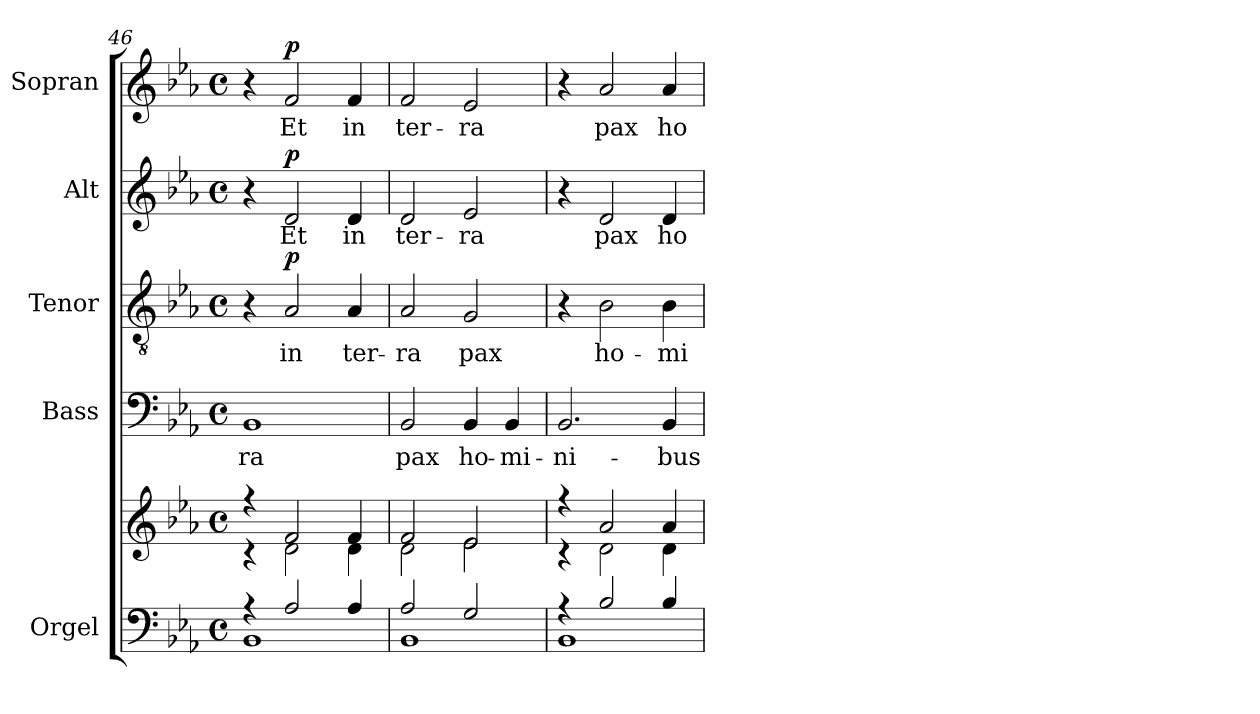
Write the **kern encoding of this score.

**kern	**kern	**kern	**text	**kern	**text	**dynam	**kern	**text	**dynam	**kern	**text	**dynam
*part5	*part5	*part4	*part4	*part3	*part3	*part3	*part2	*part2	*part2	*part1	*part1	*part1
*staff6	*staff5	*staff4	*staff4	*staff3	*staff3	*staff3	*staff2	*staff2	*staff2	*staff1	*staff1	*staff1
*I"Orgel	*	*I"Bass	*	*I"Tenor	*	*	*I"Alt	*	*	*I"Sopran	*	*
*I'Org.	*	*I'B.	*	*I'T.	*	*	*I'A.	*	*	*I'S.	*	*
*clefF4	*clefG2	*clefF4	*	*clefGv2	*	*	*clefG2	*	*	*clefG2	*	*
*k[b-e-a-]	*k[b-e-a-]	*k[b-e-a-]	*	*k[b-e-a-]	*	*	*k[b-e-a-]	*	*	*k[b-e-a-]	*	*
*E-:	*E-:	*E-:	*	*E-:	*	*	*E-:	*	*	*E-:	*	*
*M4/4	*M4/4	*M4/4	*	*M4/4	*	*	*M4/4	*	*	*M4/4	*	*
*met(c)	*met(c)	*met(c)	*	*met(c)	*	*	*met(c)	*	*	*met(c)	*	*
=46	=46	=46	=46	=46	=46	=46	=46	=46	=46	=46	=46	=46
*^	*^	*	*	*	*	*	*	*	*	*	*	*
!	!	!	!	!	!LO:LY:b	!	!	!	!	!	!	!	!	!
4rA	1BB-	4r	4r	1BB-	-ra	4r	.	.	4r	.	.	4r	.	.
!	!	!	!	!	!	!	!LO:LY:b	!LO:DY:a	!	!LO:LY:b	!LO:DY:a	!	!LO:LY:b	!LO:DY:a
2A-/	.	2f/	2d\	.	.	2A-/	in	p	2d/	Et	p	2f/	Et	p
!	!	!	!	!	!	!	!LO:LY:b	!	!	!LO:LY:b	!	!	!LO:LY:b	!
4A-/	.	4f/	4d\	.	.	4A-/	ter-	.	4d/	in	.	4f/	in	.
!!LO:PB:g=z
=47	=47	=47	=47	=47	=47	=47	=47	=47	=47	=47	=47	=47	=47	=47
!	!	!	!	!	!LO:LY:b	!	!LO:LY:b	!	!	!LO:LY:b	!	!	!LO:LY:b	!
2A-/	1BB-	2f/	2d\	2BB-/	pax	2A-/	-ra	.	2d/	ter-	.	2f/	ter-	.
!	!	!	!	!	!LO:LY:b	!	!LO:LY:b	!	!	!LO:LY:b	!	!	!LO:LY:b	!
2G/	.	2e-/	2e-\	4BB-/	ho-	2G/	pax	.	2e-/	-ra	.	2e-/	-ra	.
!	!	!	!	!	!LO:LY:b	!	!	!	!	!	!	!	!	!
.	.	.	.	4BB-/	-mi-	.	.	.	.	.	.	.	.	.
=48	=48	=48	=48	=48	=48	=48	=48	=48	=48	=48	=48	=48	=48	=48
!	!	!	!	!	!LO:LY:b	!	!	!	!	!	!	!	!	!
4rA	1BB-	4r	4r	2.BB-/	-ni-	4r	.	.	4r	.	.	4r	.	.
!	!	!	!	!	!	!	!LO:LY:b	!	!	!LO:LY:b	!	!	!LO:LY:b	!
2B-/	.	2a-/	2d\	.	.	2B-\	ho-	.	2d/	pax	.	2a-/	pax	.
!	!	!	!	!	!LO:LY:b	!	!LO:LY:b	!	!	!LO:LY:b	!	!	!LO:LY:b	!
4B-/	.	4a-/	4d\	4BB-/	-bus	4B-\	-mi-	.	4d/	ho-	.	4a-/	ho-	.
*v	*v	*	*	*	*	*	*	*	*	*	*	*	*	*
*	*v	*v	*	*	*	*	*	*	*	*	*	*	*
=	=	=	=	=	=	=	=	=	=	=	=	=
*-	*-	*-	*-	*-	*-	*-	*-	*-	*-	*-	*-	*-
